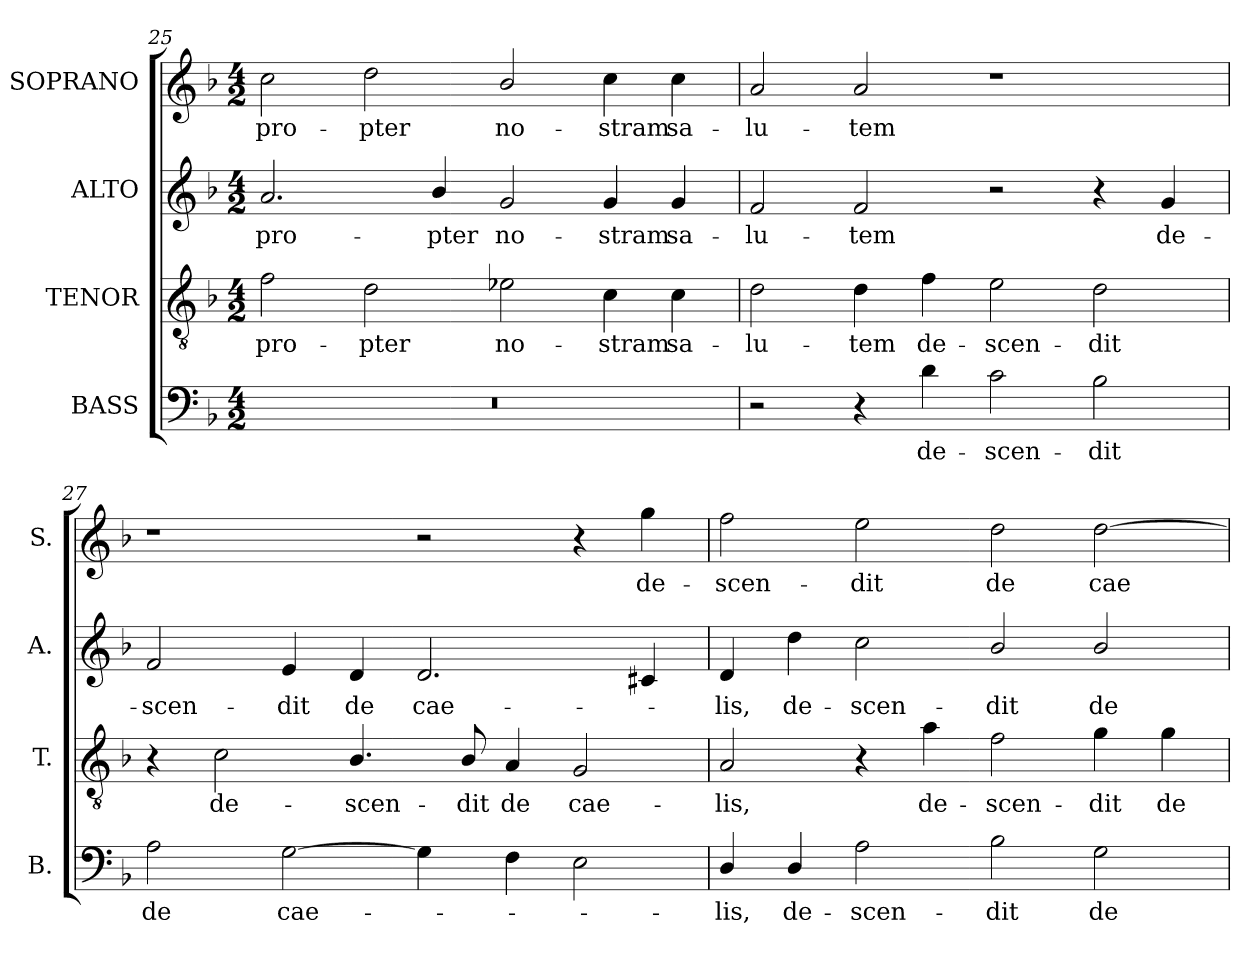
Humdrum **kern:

**kern	**text	**kern	**text	**kern	**text	**kern	**text
*part4	*part4	*part3	*part3	*part2	*part2	*part1	*part1
*staff4	*staff4	*staff3	*staff3	*staff2	*staff2	*staff1	*staff1
*I"BASS	*	*I"TENOR	*	*I"ALTO	*	*I"SOPRANO	*
*I'B.	*	*I'T.	*	*I'A.	*	*I'S.	*
*clefF4	*	*clefGv2	*	*clefG2	*	*clefG2	*
*	*	*ITrd7c12	*	*	*	*	*
*k[b-]	*	*k[b-]	*	*k[b-]	*	*k[b-]	*
*F:	*	*F:	*	*F:	*	*F:	*
*M4/2	*	*M4/2	*	*M4/2	*	*M4/2	*
=25	=25	=25	=25	=25	=25	=25	=25
!LO:N:vis=1	!	!	!	!	!	!	!
!	!	!	!LO:LY:b:color=#000000	!	!	!	!
!	!	!	!	!	!LO:LY:b:color=#000000	!	!
!	!	!	!	!	!	!	!LO:LY:b:color=#000000
0r	.	2Fi\	pro-	2.ai/	pro-	2cci\	pro-
!	!	!	!LO:LY:b:color=#000000	!	!	!	!
!	!	!	!	!	!	!	!LO:LY:b:color=#000000
.	.	2Di\	-pter	.	.	2ddi\	-pter
!	!	!	!	!	!LO:LY:b:color=#000000	!	!
.	.	.	.	4b-i/	-pter	.	.
!	!	!	!LO:LY:b:color=#000000	!	!	!	!
!	!	!	!	!	!LO:LY:b:color=#000000	!	!
!	!	!	!	!	!	!	!LO:LY:b:color=#000000
.	.	2E-Xi\	no-	2gi/	no-	2b-i/	no-
!	!	!	!LO:LY:b:color=#000000	!	!	!	!
!	!	!	!	!	!LO:LY:b:color=#000000	!	!
!	!	!	!	!	!	!	!LO:LY:b:color=#000000
.	.	4Ci\	-stram	4gi/	-stram	4cci\	-stram
!	!	!	!LO:LY:b:color=#000000	!	!	!	!
!	!	!	!	!	!LO:LY:b:color=#000000	!	!
!	!	!	!	!	!	!	!LO:LY:b:color=#000000
.	.	4Ci\	sa-	4gi/	sa-	4cci\	sa-
!!LO:LB:g=z
=26	=26	=26	=26	=26	=26	=26	=26
!	!	!	!LO:LY:b:color=#000000	!	!	!	!
!	!	!	!	!	!LO:LY:b:color=#000000	!	!
!	!	!	!	!	!	!	!LO:LY:b:color=#000000
2r	.	2Di\	-lu-	2fi/	-lu-	2ai/	-lu-
!	!	!	!LO:LY:b:color=#000000	!	!	!	!
!	!	!	!	!	!LO:LY:b:color=#000000	!	!
!	!	!	!	!	!	!	!LO:LY:b:color=#000000
4r	.	4Di\	-tem	2fi/	-tem	2ai/	-tem
!	!LO:LY:b:color=#000000	!	!	!	!	!	!
!	!	!	!LO:LY:b:color=#000000	!	!	!	!
4di\	de-	4Fi\	de-	.	.	.	.
!	!LO:LY:b:color=#000000	!	!	!	!	!	!
!	!	!	!LO:LY:b:color=#000000	!	!	!	!
2ci\	-scen-	2Ei\	-scen-	2r	.	1r	.
!	!LO:LY:b:color=#000000	!	!	!	!	!	!
!	!	!	!LO:LY:b:color=#000000	!	!	!	!
2B-i\	-dit	2Di\	-dit	4r	.	.	.
!	!	!	!	!	!LO:LY:b:color=#000000	!	!
.	.	.	.	4gi/	de-	.	.
=27	=27	=27	=27	=27	=27	=27	=27
!	!LO:LY:b:color=#000000	!	!	!	!	!	!
!	!	!	!	!	!LO:LY:b:color=#000000	!	!
2Ai\	de	4r	.	2fi/	-scen-	1r	.
!	!	!	!LO:LY:b:color=#000000	!	!	!	!
.	.	2Ci\	de-	.	.	.	.
!	!LO:LY:b:color=#000000	!	!	!	!	!	!
!	!	!	!	!	!LO:LY:b:color=#000000	!	!
[2Gi\	cae-	.	.	4ei/	-dit	.	.
!	!	!	!LO:LY:b:color=#000000	!	!	!	!
!	!	!	!	!	!LO:LY:b:color=#000000	!	!
.	.	4.BB-i/	-scen-	4di/	de	.	.
!	!	!	!	!	!LO:LY:b:color=#000000	!	!
4Gi\]	.	.	.	2.di/	cae-	2r	.
!	!	!	!LO:LY:b:color=#000000	!	!	!	!
.	.	8BB-i/	-dit	.	.	.	.
!	!	!	!LO:LY:b:color=#000000	!	!	!	!
4Fi\	.	4AAi/	de	.	.	.	.
!	!	!	!LO:LY:b:color=#000000	!	!	!	!
2Ei\	.	2GGi/	cae-	.	.	4r	.
!	!	!	!	!	!	!	!LO:LY:b:color=#000000
.	.	.	.	4c#Xi/	.	4ggi\	de-
=28	=28	=28	=28	=28	=28	=28	=28
!	!LO:LY:b:color=#000000	!	!	!	!	!	!
!	!	!	!LO:LY:b:color=#000000	!	!	!	!
!	!	!	!	!	!LO:LY:b:color=#000000	!	!
!	!	!	!	!	!	!	!LO:LY:b:color=#000000
4Di/	-lis,	2AAi/	-lis,	4di/	-lis,	2ffi\	-scen-
!	!LO:LY:b:color=#000000	!	!	!	!	!	!
!	!	!	!	!	!LO:LY:b:color=#000000	!	!
4Di/	de-	.	.	4ddi\	de-	.	.
!	!LO:LY:b:color=#000000	!	!	!	!	!	!
!	!	!	!	!	!LO:LY:b:color=#000000	!	!
!	!	!	!	!	!	!	!LO:LY:b:color=#000000
2Ai\	-scen-	4r	.	2cci\	-scen-	2eei\	-dit
!	!	!	!LO:LY:b:color=#000000	!	!	!	!
.	.	4Ai\	de-	.	.	.	.
!	!LO:LY:b:color=#000000	!	!	!	!	!	!
!	!	!	!LO:LY:b:color=#000000	!	!	!	!
!	!	!	!	!	!LO:LY:b:color=#000000	!	!
!	!	!	!	!	!	!	!LO:LY:b:color=#000000
2B-i\	-dit	2Fi\	-scen-	2b-i/	-dit	2ddi\	de
!	!LO:LY:b:color=#000000	!	!	!	!	!	!
!	!	!	!LO:LY:b:color=#000000	!	!	!	!
!	!	!	!	!	!LO:LY:b:color=#000000	!	!
!	!	!	!	!	!	!	!LO:LY:b:color=#000000
2Gi\	de	4Gi\	-dit	2b-i/	de	[2ddi\	cae-
!	!	!	!LO:LY:b:color=#000000	!	!	!	!
.	.	4Gi\	de	.	.	.	.
=	=	=	=	=	=	=	=
*-	*-	*-	*-	*-	*-	*-	*-
